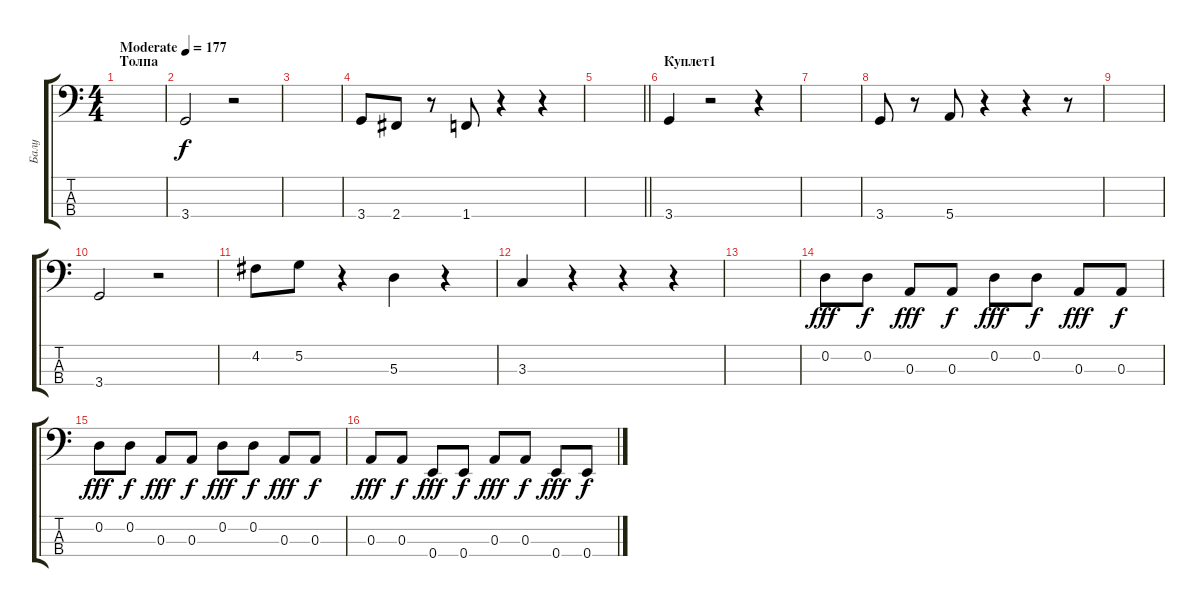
\track ("Балу" "Балу") {instrument electricbassfinger}
\staff {score tabs}
\tuning (G2 D2 A1 E1) {hide}
\ts (4 4)
\section ("" "Толпа")
\tempo (177 "Moderate")
\clef f4
\ks c
|
3.4.2 r.2 |
|
3.4.8 2.4.8 r.8 1.4.8 r.4 r.4 |
\barLineRight lightlight
|
\section ("" "Куплет1")
3.4.4 r.2 r.4 |
|
3.4.8 r.8 5.4.8 r.4 r.4 r.8 |
|
3.4.2 r.2 |
4.2.8 5.2.8 r.4 5.3.4 r.4 |
3.3.4 r.4 r.4 r.4 |
|
0.2.8{dy fff} 0.2.8{dy f} 0.3.8{dy fff} 0.3.8{dy f} 0.2.8{dy fff} 0.2.8{dy f} 0.3.8{dy fff} 0.3.8{dy f} |
0.2.8{dy fff} 0.2.8{dy f} 0.3.8{dy fff} 0.3.8{dy f} 0.2.8{dy fff} 0.2.8{dy f} 0.3.8{dy fff} 0.3.8{dy f} |
0.3.8{dy fff} 0.3.8{dy f} 0.4.8{dy fff} 0.4.8{dy f} 0.3.8{dy fff} 0.3.8{dy f} 0.4.8{dy fff} 0.4.8{dy f}
